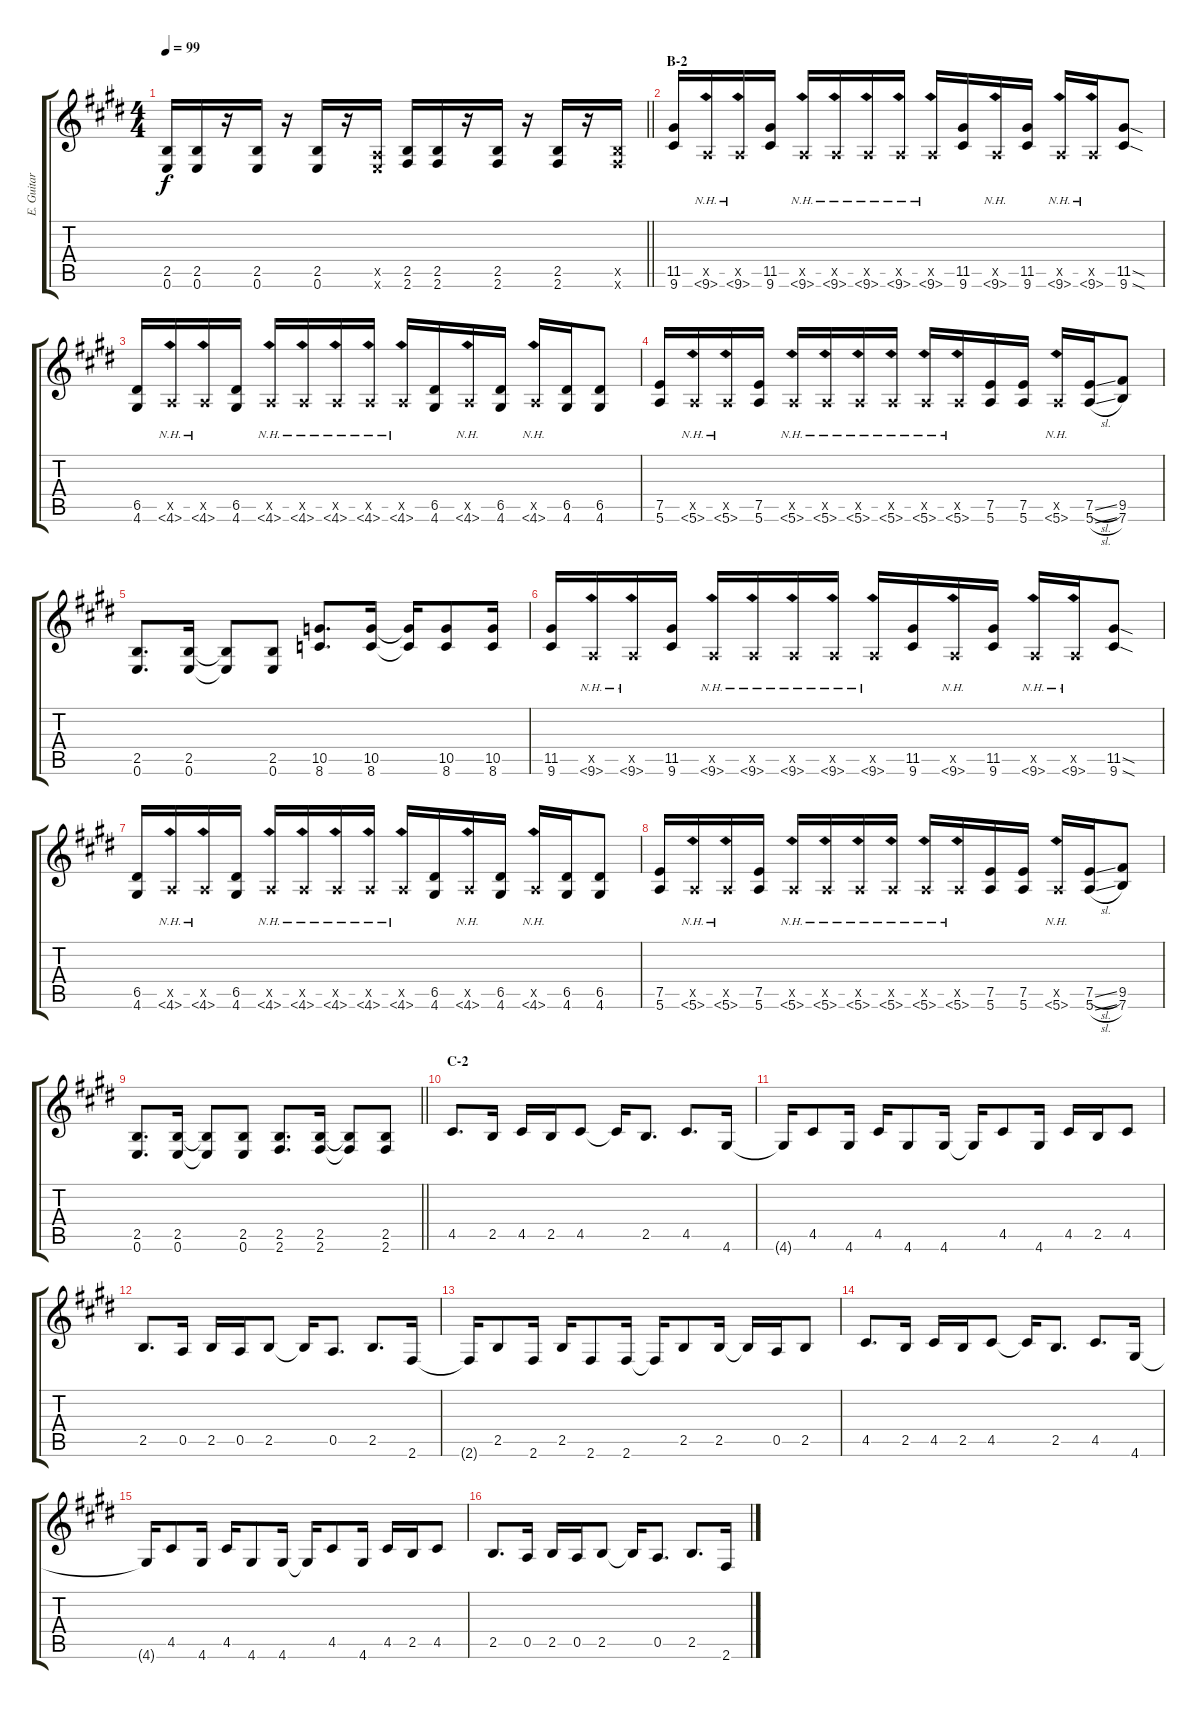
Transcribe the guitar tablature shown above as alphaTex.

\track ("E. Guitar II" "E. Guitar ") {instrument overdrivenguitar}
\staff {score tabs}
\tuning (E4 B3 G3 D3 A2 E2) {hide}
\ts (4 4)
\tempo 99
\clef g2
\barLineRight lightlight
\ks e
(2.5 0.6).16{dy f} (2.5 0.6).16 r.16 (2.5 0.6).16 r.16 (2.5 0.6).16 r.16 (0.5{x} 0.6{x}).16 (2.5 2.6).16 (2.5 2.6).16 r.16 (2.5 2.6).16 r.16 (2.5 2.6).16 r.16 (2.5{x} 2.6{x}).16 |
\section ("" "B-2")
(11.5 9.6).16 (0.5{x} 9.6{nh}).16 (0.5{x} 9.6{nh}).16 (11.5 9.6).16 (0.5{x} 9.6{nh}).16 (0.5{x} 9.6{nh}).16 (0.5{x} 9.6{nh}).16 (0.5{x} 9.6{nh}).16 (0.5{x} 9.6{nh}).16 (11.5 9.6).16 (0.5{x} 9.6{nh}).16 (11.5 9.6).16 (0.5{x} 9.6{nh}).16 (0.5{x} 9.6{nh}).16 (11.5{sod} 9.6{sod}).8 |
(6.5 4.6).16 (0.5{x} 4.6{nh}).16 (0.5{x} 4.6{nh}).16 (6.5 4.6).16 (0.5{x} 4.6{nh}).16 (0.5{x} 4.6{nh}).16 (0.5{x} 4.6{nh}).16 (0.5{x} 4.6{nh}).16 (0.5{x} 4.6{nh}).16 (6.5 4.6).16 (0.5{x} 4.6{nh}).16 (6.5 4.6).16 (0.5{x} 4.6{nh}).16 (6.5 4.6).16 (6.5 4.6).8 |
(7.5 5.6).16 (0.5{x} 5.6{nh}).16 (0.5{x} 5.6{nh}).16 (7.5 5.6).16 (0.5{x} 5.6{nh}).16 (0.5{x} 5.6{nh}).16 (0.5{x} 5.6{nh}).16 (0.5{x} 5.6{nh}).16 (0.5{x} 5.6{nh}).16 (0.5{x} 5.6{nh}).16 (7.5 5.6).16 (7.5 5.6).16 (0.5{x} 5.6{nh}).16 (7.5{sl} 5.6{sl}).16 (9.5 7.6).8 |
(2.5 0.6).8{d} (2.5 0.6).16 (2.5{t} 0.6{t}).8 (2.5 0.6).8 (10.5 8.6).8{d} (10.5 8.6).16 (10.5{t} 8.6{t}).16 (10.5 8.6).8 (10.5 8.6).16 |
(11.5 9.6).16 (0.5{x} 9.6{nh}).16 (0.5{x} 9.6{nh}).16 (11.5 9.6).16 (0.5{x} 9.6{nh}).16 (0.5{x} 9.6{nh}).16 (0.5{x} 9.6{nh}).16 (0.5{x} 9.6{nh}).16 (0.5{x} 9.6{nh}).16 (11.5 9.6).16 (0.5{x} 9.6{nh}).16 (11.5 9.6).16 (0.5{x} 9.6{nh}).16 (0.5{x} 9.6{nh}).16 (11.5{sod} 9.6{sod}).8 |
(6.5 4.6).16 (0.5{x} 4.6{nh}).16 (0.5{x} 4.6{nh}).16 (6.5 4.6).16 (0.5{x} 4.6{nh}).16 (0.5{x} 4.6{nh}).16 (0.5{x} 4.6{nh}).16 (0.5{x} 4.6{nh}).16 (0.5{x} 4.6{nh}).16 (6.5 4.6).16 (0.5{x} 4.6{nh}).16 (6.5 4.6).16 (0.5{x} 4.6{nh}).16 (6.5 4.6).16 (6.5 4.6).8 |
(7.5 5.6).16 (0.5{x} 5.6{nh}).16 (0.5{x} 5.6{nh}).16 (7.5 5.6).16 (0.5{x} 5.6{nh}).16 (0.5{x} 5.6{nh}).16 (0.5{x} 5.6{nh}).16 (0.5{x} 5.6{nh}).16 (0.5{x} 5.6{nh}).16 (0.5{x} 5.6{nh}).16 (7.5 5.6).16 (7.5 5.6).16 (0.5{x} 5.6{nh}).16 (7.5{sl} 5.6{sl}).16 (9.5 7.6).8 |
\barLineRight lightlight
(2.5 0.6).8{d} (2.5 0.6).16 (2.5{t} 0.6{t}).8 (2.5 0.6).8 (2.5 2.6).8{d} (2.5 2.6).16 (2.5{t} 2.6{t}).8 (2.5 2.6).8 |
\section ("" "C-2")
4.5.8{d} 2.5.16 4.5.16 2.5.16 4.5.8 4.5{t}.16 2.5.8{d} 4.5.8{d} 4.6.16 |
4.6{t}.16 4.5.8 4.6.16 4.5.16 4.6.8 4.6.16 4.6{t}.16 4.5.8 4.6.16 4.5.16 2.5.16 4.5.8 |
2.5.8{d} 0.5.16 2.5.16 0.5.16 2.5.8 2.5{t}.16 0.5.8{d} 2.5.8{d} 2.6.16 |
2.6{t}.16 2.5.8 2.6.16 2.5.16 2.6.8 2.6.16 2.6{t}.16 2.5.8 2.5.16 2.5{t}.16 0.5.16 2.5.8 |
4.5.8{d} 2.5.16 4.5.16 2.5.16 4.5.8 4.5{t}.16 2.5.8{d} 4.5.8{d} 4.6.16 |
4.6{t}.16 4.5.8 4.6.16 4.5.16 4.6.8 4.6.16 4.6{t}.16 4.5.8 4.6.16 4.5.16 2.5.16 4.5.8 |
2.5.8{d} 0.5.16 2.5.16 0.5.16 2.5.8 2.5{t}.16 0.5.8{d} 2.5.8{d} 2.6.16
